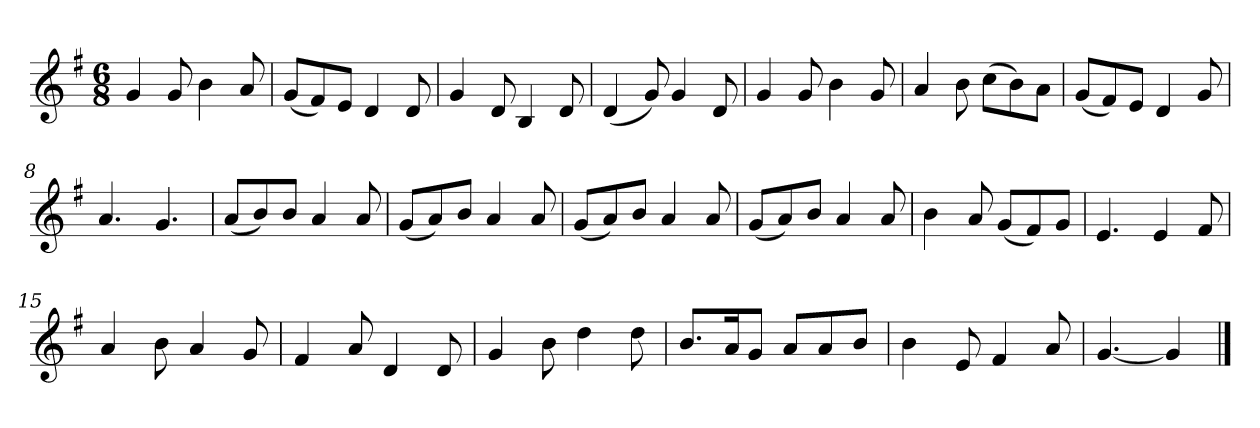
**kern
*part1
*staff1
*k[f#]
*M6/8
*MM120
=1
4g
8g
4b
8a
=2
(8gL
8f#)
8eJ
4d
8d
=3
4g
8d
4B
8d
=4
(4d
8g)
4g
8d
=5
4g
8g
4b
8g
=6
4a
8b
(8ccL
8b)
8aJ
=7
(8gL
8f#)
8eJ
4d
8g
=8
4.a
4.g
=9
(8aL
8b)
8bJ
4a
8a
=10
(8gL
8a)
8bJ
4a
8a
=11
(8gL
8a)
8bJ
4a
8a
=12
(8gL
8a)
8bJ
4a
8a
=13
4b
8a
(8gL
8f#)
8gJ
=14
4.e
4e
8f#
=15
4a
8b
4a
8g
=16
4f#
8a
4d
8d
=17
4g
8b
4dd
8dd
=18
8.bL
16aK
8gJ
8aL
8a
8bJ
=19
4b
8e
4f#
8a
=20
[4.g
4g]
==
*-
